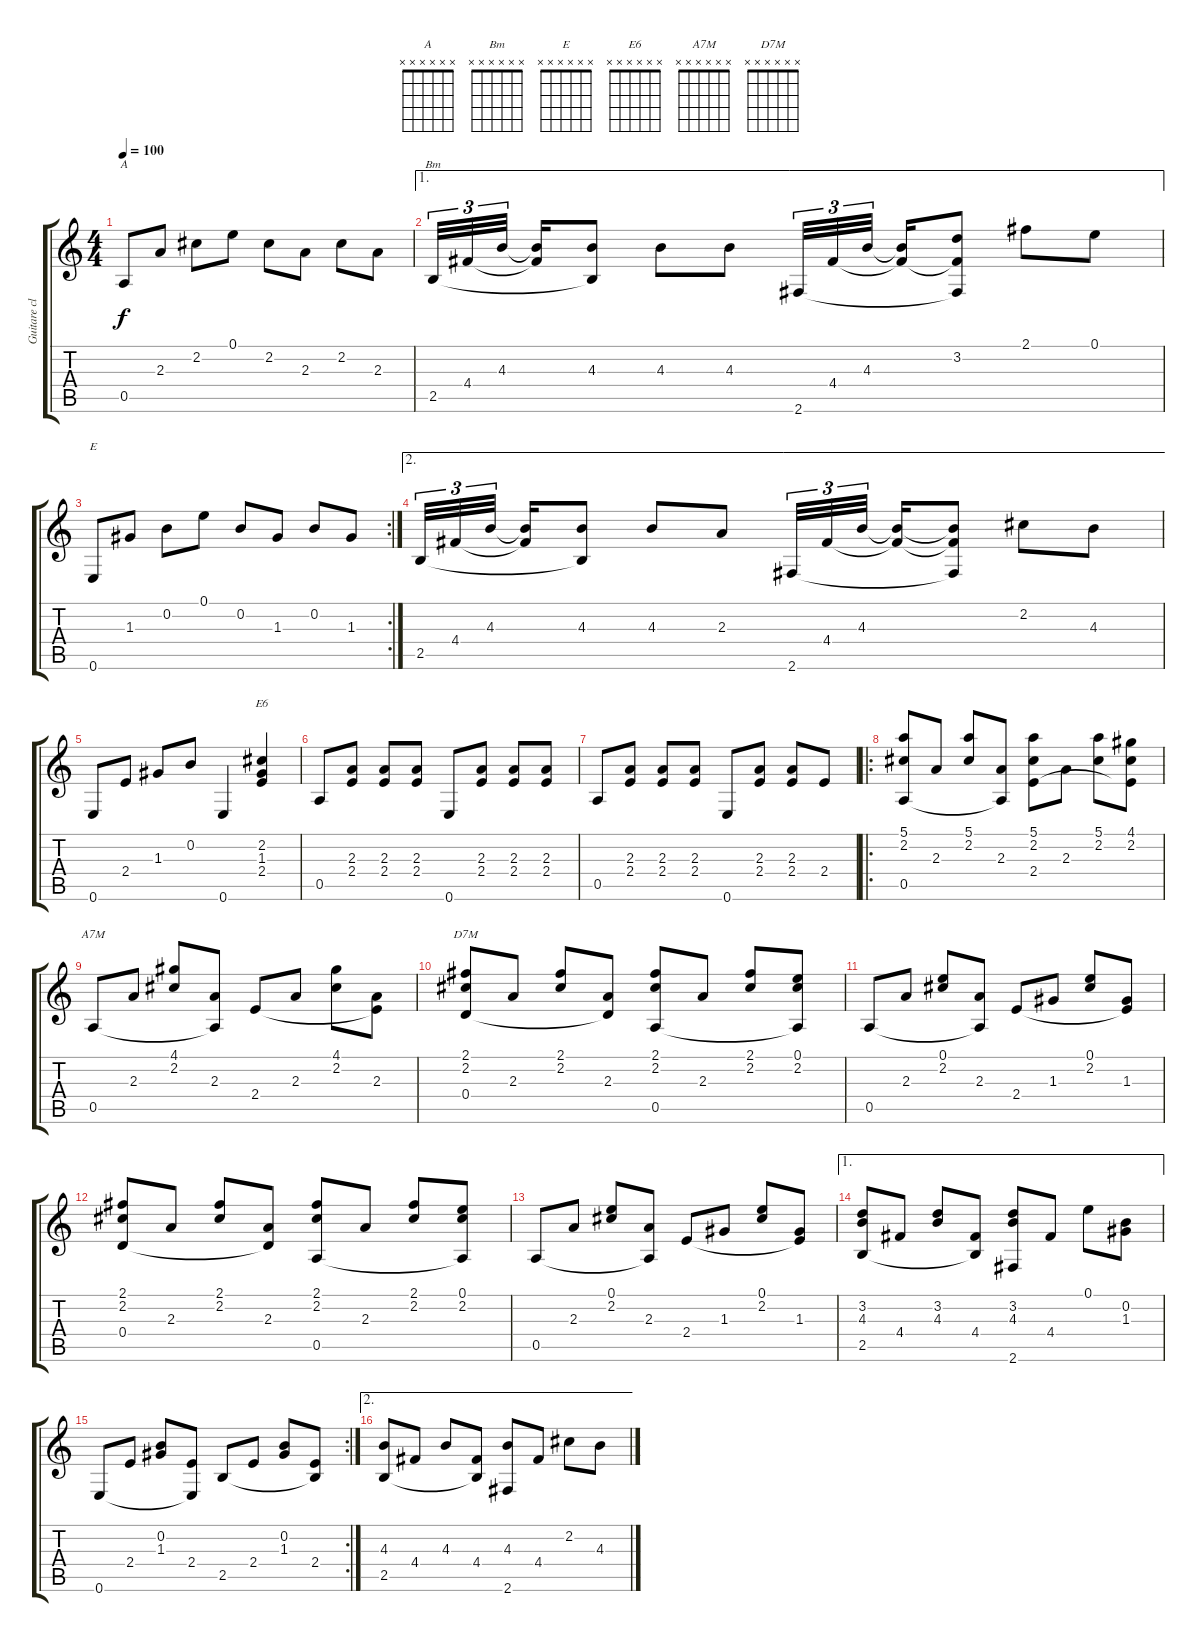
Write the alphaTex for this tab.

\track ("Guitare classique" "Guitare cl") {instrument acousticguitarnylon}
\staff {score tabs}
\tuning (E4 B3 G3 D3 A2 E2) {hide}
\chord ("A" x x x x x x) {firstfret 0}
\chord ("Bm" x x x x x x) {firstfret 0}
\chord ("E" x x x x x x) {firstfret 0}
\chord ("E6" x x x x x x) {firstfret 0}
\chord ("A7M" x x x x x x) {firstfret 0}
\chord ("D7M" x x x x x x) {firstfret 0}
\ts (4 4)
\tempo 100
\clef g2
\ks c
0.5.8{ch "A" dy f} 2.3.8 2.2.8 0.1.8 2.2.8 2.3.8 2.2.8 2.3.8 |
\ae 1
2.5.32{tu (3 2) ch "Bm"} 4.4.32{tu (3 2)} 4.3.32{tu (3 2)} (4.3{t} 4.4{t}).16 (4.3 2.5{t}).8 4.3.8 4.3.8 2.6.32{tu (3 2)} 4.4.32{tu (3 2)} 4.3.32{tu (3 2)} (4.3{t} 4.4{t}).16 (3.2 4.4{t} 2.6{t}).8 2.1.8 0.1.8 |
\rc 2
0.6.8{ch "E"} 1.3.8 0.2.8 0.1.8 0.2.8 1.3.8 0.2.8 1.3.8 |
\ae 2
2.5.32{tu (3 2)} 4.4.32{tu (3 2)} 4.3.32{tu (3 2)} (4.3{t} 4.4{t}).16 (4.3 2.5{t}).8 4.3.8 2.3.8 2.6.32{tu (3 2)} 4.4.32{tu (3 2)} 4.3.32{tu (3 2)} (4.3{t} 4.4{t}).16 (4.3{t} 4.4{t} 2.6{t}).8 2.2.8 4.3.8 |
0.6.8 2.4.8 1.3.8 0.2.8 0.6.4 (2.2 1.3 2.4).4{ch "E6"} |
0.5.8 (2.3 2.4).8 (2.3 2.4).8 (2.3 2.4).8 0.6.8 (2.3 2.4).8 (2.3 2.4).8 (2.3 2.4).8 |
0.5.8 (2.3 2.4).8 (2.3 2.4).8 (2.3 2.4).8 0.6.8 (2.3 2.4).8 (2.3 2.4).8 2.4.8 |
\ro
(5.1 2.2 0.5).8 2.3.8 (5.1 2.2).8 (2.3 0.5{t}).8 (5.1 2.2 2.4).8 2.3.8 (5.1 2.2).8 (4.1 2.2 2.4{t}).8 |
0.5.8{ch "A7M"} 2.3.8 (4.1 2.2).8 (2.3 0.5{t}).8 2.4.8 2.3.8 (4.1 2.2).8 (2.3 2.4{t}).8 |
(2.1 2.2 0.4).8{ch "D7M"} 2.3.8 (2.1 2.2).8 (2.3 0.4{t}).8 (2.1 2.2 0.5).8 2.3.8 (2.1 2.2).8 (0.1 2.2 0.5{t}).8 |
0.5.8 2.3.8 (0.1 2.2).8 (2.3 0.5{t}).8 2.4.8 1.3.8 (0.1 2.2).8 (1.3 2.4{t}).8 |
(2.1 2.2 0.4).8 2.3.8 (2.1 2.2).8 (2.3 0.4{t}).8 (2.1 2.2 0.5).8 2.3.8 (2.1 2.2).8 (0.1 2.2 0.5{t}).8 |
0.5.8 2.3.8 (0.1 2.2).8 (2.3 0.5{t}).8 2.4.8 1.3.8 (0.1 2.2).8 (1.3 2.4{t}).8 |
\ae 1
(3.2 4.3 2.5).8 4.4.8 (3.2 4.3).8 (4.4 2.5{t}).8 (3.2 4.3 2.6).8 4.4.8 0.1.8 (0.2 1.3).8 |
\rc 2
0.6.8 2.4.8 (0.2 1.3).8 (2.4 0.6{t}).8 2.5.8 2.4.8 (0.2 1.3).8 (2.4 2.5{t}).8 |
\ae 2
(4.3 2.5).8 4.4.8 4.3.8 (4.4 2.5{t}).8 (4.3 2.6).8 4.4.8 2.2.8 4.3.8
